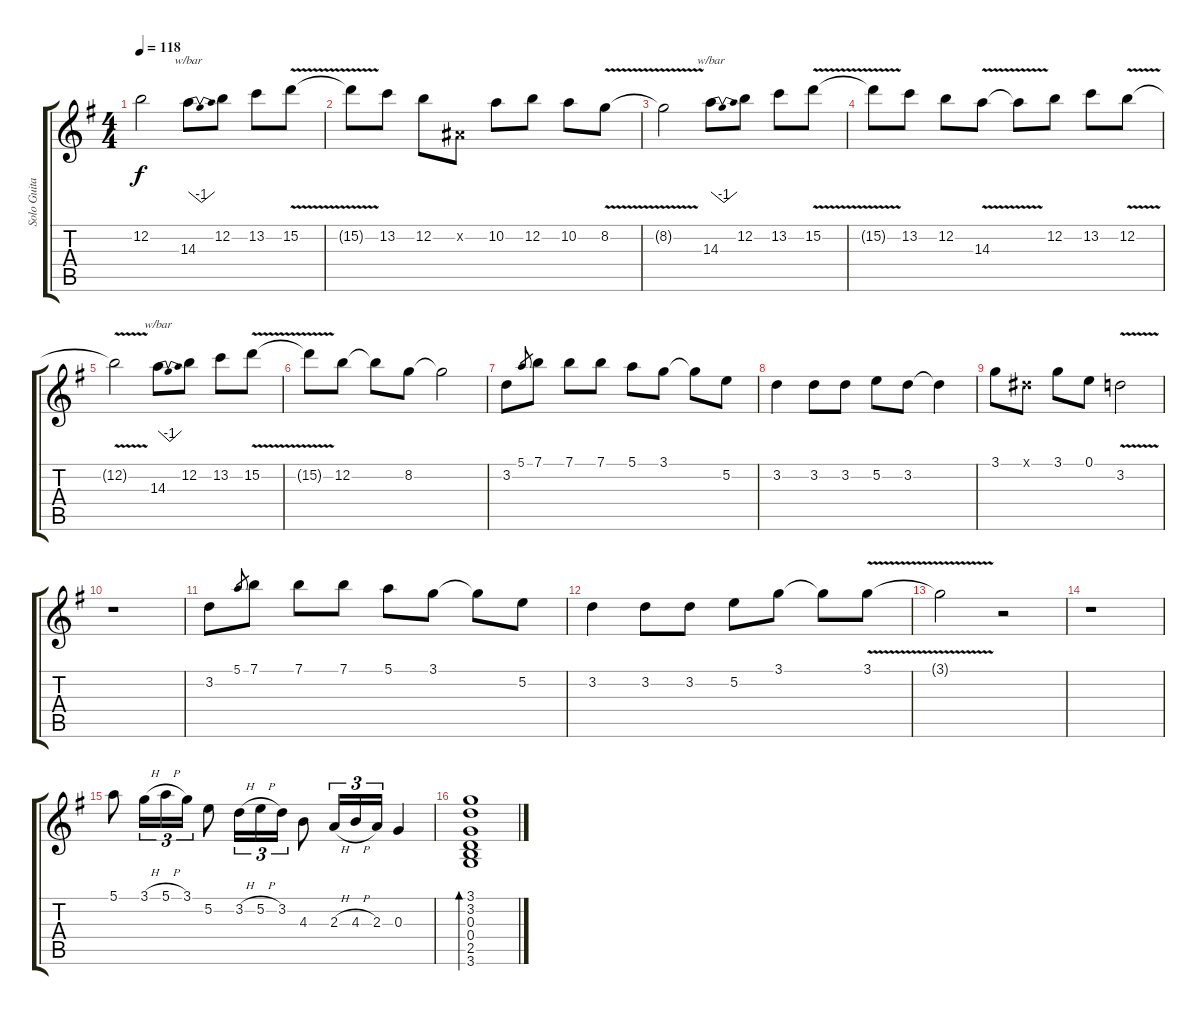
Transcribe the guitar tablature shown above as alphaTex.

\track ("Solo Guitar" "Solo Guita") {instrument overdrivenguitar}
\staff {score tabs}
\tuning (E4 B3 G3 D3 A2 E2) {hide}
\ts (4 4)
\tempo 118
\clef g2
\ks g
12.2{t}.2{dy f} 14.3.8{tbe (dip default 0 0 30 -4 60 0)} 12.2.8 13.2.8 15.2{v}.8 |
15.2{t}.8 13.2.8 12.2.8 -1.2{x}.8 10.2.8 12.2.8 10.2.8 8.2{v}.8 |
8.2{t}.2 14.3.8{tbe (dip default 0 0 30 -4 60 0)} 12.2.8 13.2.8 15.2{v}.8 |
15.2{t}.8 13.2.8 12.2.8 14.3{v}.8 14.3{t}.8 12.2.8 13.2.8 12.2{v}.8 |
12.2{t}.2 14.3.8{tbe (dip default 0 0 30 -4 60 0)} 12.2.8 13.2.8 15.2{v}.8 |
15.2{t}.8 12.2.8 12.2{t}.8 8.2.8 8.2{t}.2 |
3.2.8 5.1.8{gr} 7.1.8 7.1.8 7.1.8 5.1.8 3.1.8 3.1{t}.8 5.2.8 |
3.2.4 3.2.8 3.2.8 5.2.8 3.2.8 3.2{t}.4 |
3.1.8 -1.1{x}.8 3.1.8 0.1.8 3.2{v}.2 |
r.1 |
3.2.8 5.1.8{gr} 7.1.8 7.1.8 7.1.8 5.1.8 3.1.8 3.1{t}.8 5.2.8 |
3.2.4 3.2.8 3.2.8 5.2.8 3.1.8 3.1{t}.8 3.1{v}.8 |
3.1{t}.2 r.2 |
r.1 |
5.1.8 3.1{h}.16{tu (3 2)} 5.1{h}.16{tu (3 2)} 3.1.16{tu (3 2)} 5.2.8 3.2{h}.16{tu (3 2)} 5.2{h}.16{tu (3 2)} 3.2.16{tu (3 2)} 4.3.8 2.3{h}.16{tu (3 2)} 4.3{h}.16{tu (3 2)} 2.3.16{tu (3 2)} 0.3.4 |
(3.1 3.2 0.3 0.4 2.5 3.6).1{bd 480}
